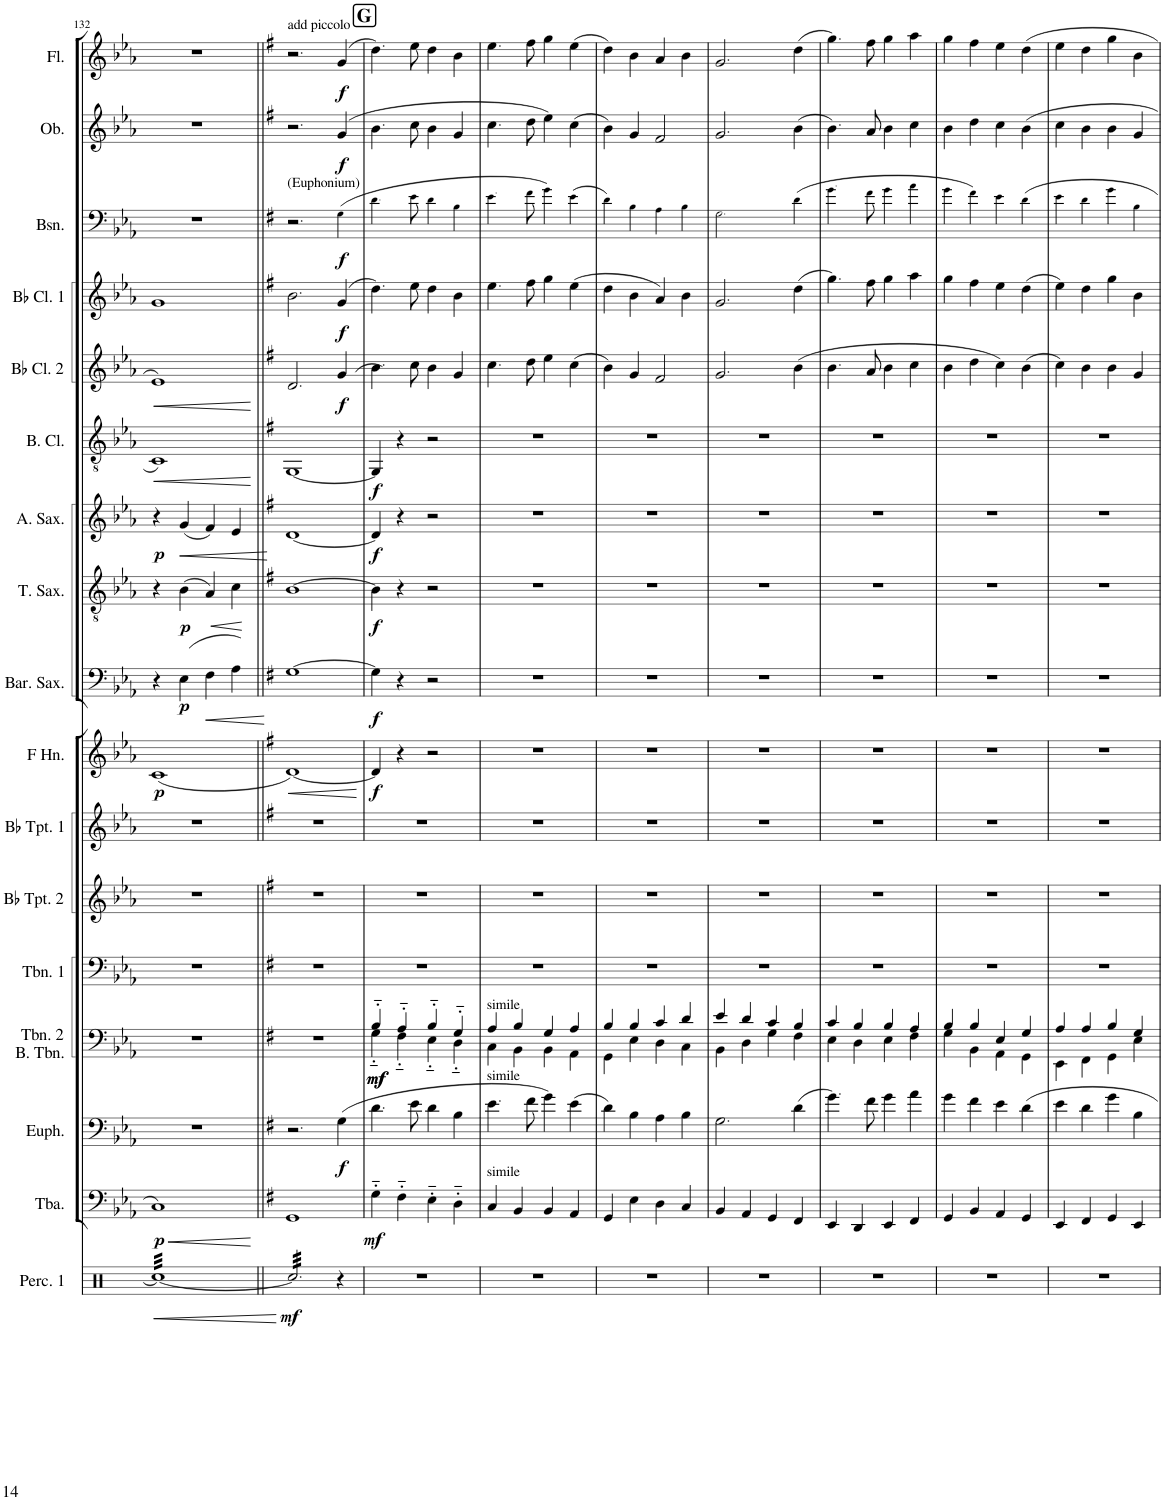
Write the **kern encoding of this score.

**kern	**dynam	**kern	**dynam	**kern	**dynam	**kern	**dynam	**kern	**kern	**kern	**kern	**dynam	**kern	**dynam	**kern	**dynam	**kern	**dynam	**kern	**dynam	**kern	**dynam	**kern	**dynam	**kern	**dynam	**kern	**dynam	**kern	**dynam
*part17	*part17	*part16	*part16	*part15	*part15	*part14	*part14	*part13	*part12	*part11	*part10	*part10	*part9	*part9	*part8	*part8	*part7	*part7	*part6	*part6	*part5	*part5	*part4	*part4	*part3	*part3	*part2	*part2	*part1	*part1
*staff17	*staff17	*staff16	*staff16	*staff15	*staff15	*staff14	*staff14	*staff13	*staff12	*staff11	*staff10	*staff10	*staff9	*staff9	*staff8	*staff8	*staff7	*staff7	*staff6	*staff6	*staff5	*staff5	*staff4	*staff4	*staff3	*staff3	*staff2	*staff2	*staff1	*staff1
*I"Percussion 1	*	*I"Tuba	*	*I"Euphonium	*	*I"Trombone 2 Bass Trombone	*	*I"Trombone 1	*I"Bb Trumpet 2	*I"Bb Trumpet 1	*I"Horn in F	*	*I"Baritone Saxophone	*	*I"Tenor Saxophone	*	*I"Alto Saxophone	*	*I"Bass Clarinet	*	*I"Bb Clarinet 2	*	*I"Bb Clarinet 1	*	*I"Bassoon	*	*I"Oboe	*	*I"Flute	*
*I'Perc. 1	*	*I'Tba.	*	*I'Euph.	*	*I'Tbn. 2 B. Tbn.	*	*I'Tbn. 1	*I'Bb Tpt. 2	*I'Bb Tpt. 1	*	*	*I'Bar. Sax.	*	*I'T. Sax.	*	*I'A. Sax.	*	*I'B. Cl.	*	*I'Bb Cl. 2	*	*I'Bb Cl. 1	*	*I'Bsn.	*	*I'Ob.	*	*I'Fl.	*
!!LO:PB:g=z
*clefX	*	*clefF4	*	*clefF4	*	*clefF4	*	*clefF4	*clefG2	*clefG2	*clefG2	*	*clefF4	*	*clefGv2	*	*clefG2	*	*clefGv2	*	*clefG2	*	*clefG2	*	*clefF4	*	*clefG2	*	*clefG2	*
*	*	*	*	*	*	*	*	*	*ITrd1c2	*ITrd1c2	*ITrd4c7	*	*ITrd12c21	*	*ITrd8c14	*	*ITrd5c9	*	*ITrd8c14	*	*ITrd1c2	*	*ITrd1c2	*	*	*	*	*	*	*
*k[]	*	*k[b-e-a-]	*	*k[b-e-a-]	*	*k[b-e-a-]	*	*k[b-e-a-]	*k[b-e-a-]	*k[b-e-a-]	*k[b-e-a-]	*	*k[b-e-a-]	*	*k[b-e-a-]	*	*k[b-e-a-]	*	*k[b-e-a-]	*	*k[b-e-a-]	*	*k[b-e-a-]	*	*k[b-e-a-]	*	*k[b-e-a-]	*	*k[b-e-a-]	*
*M4/4	*	*M4/4	*	*M4/4	*	*M4/4	*	*M4/4	*M4/4	*M4/4	*M4/4	*	*M4/4	*	*M4/4	*	*M4/4	*	*M4/4	*	*M4/4	*	*M4/4	*	*M4/4	*	*M4/4	*	*M4/4	*
=132	=132	=132	=132	=132	=132	=132	=132	=132	=132	=132	=132	=132	=132	=132	=132	=132	=132	=132	=132	=132	=132	=132	=132	=132	=132	=132	=132	=132	=132	=132
!	!LO:HP:b	!	!LO:HP:b	!	!	!	!	!	!	!	!	!	!	!	!	!	!	!	!	!LO:HP:b	!	!LO:HP:b	!	!	!	!	!	!	!	!
!	!	!	!LO:DY:n=1:b	!	!	!	!	!	!	!	!	!LO:DY:b	!	!	!	!	!	!LO:DY:b	!	!	!	!	!	!	!	!	!	!	!	!
*tremolo	*	*	*	*	*	*	*	*	*	*	*	*	*	*	*	*	*	*	*	*	*	*	*	*	*	*	*	*	*	*
32RccLLL	<	1C	< p	1r	.	1r	.	1r	1r	1r	(1c	p	4r	.	4r	.	4r	p	1C	<	1e-	<	1g	.	1r	.	1r	.	1r	.
32Rcc	.	.	.	.	.	.	.	.	.	.	.	.	.	.	.	.	.	.	.	.	.	.	.	.	.	.	.	.	.	.
32Rcc	.	.	.	.	.	.	.	.	.	.	.	.	.	.	.	.	.	.	.	.	.	.	.	.	.	.	.	.	.	.
32Rcc	.	.	.	.	.	.	.	.	.	.	.	.	.	.	.	.	.	.	.	.	.	.	.	.	.	.	.	.	.	.
32Rcc	.	.	.	.	.	.	.	.	.	.	.	.	.	.	.	.	.	.	.	.	.	.	.	.	.	.	.	.	.	.
32Rcc	.	.	.	.	.	.	.	.	.	.	.	.	.	.	.	.	.	.	.	.	.	.	.	.	.	.	.	.	.	.
32Rcc	.	.	.	.	.	.	.	.	.	.	.	.	.	.	.	.	.	.	.	.	.	.	.	.	.	.	.	.	.	.
32Rcc	.	.	.	.	.	.	.	.	.	.	.	.	.	.	.	.	.	.	.	.	.	.	.	.	.	.	.	.	.	.
!	!	!	!	!	!	!	!	!	!	!	!	!	!	!LO:DY:b	!	!LO:DY:b	!	!LO:HP:b	!	!	!	!	!	!	!	!	!	!	!	!
32Rcc	.	.	.	.	.	.	.	.	.	.	.	.	(4E-\	p	(4B-\	p	(4g/	<	.	.	.	.	.	.	.	.	.	.	.	.
32Rcc	.	.	.	.	.	.	.	.	.	.	.	.	.	.	.	.	.	.	.	.	.	.	.	.	.	.	.	.	.	.
32Rcc	.	.	.	.	.	.	.	.	.	.	.	.	.	.	.	.	.	.	.	.	.	.	.	.	.	.	.	.	.	.
32Rcc	.	.	.	.	.	.	.	.	.	.	.	.	.	.	.	.	.	.	.	.	.	.	.	.	.	.	.	.	.	.
32Rcc	.	.	.	.	.	.	.	.	.	.	.	.	.	.	.	.	.	.	.	.	.	.	.	.	.	.	.	.	.	.
32Rcc	.	.	.	.	.	.	.	.	.	.	.	.	.	.	.	.	.	.	.	.	.	.	.	.	.	.	.	.	.	.
32Rcc	.	.	.	.	.	.	.	.	.	.	.	.	.	.	.	.	.	.	.	.	.	.	.	.	.	.	.	.	.	.
32Rcc	.	.	.	.	.	.	.	.	.	.	.	.	.	.	.	.	.	.	.	.	.	.	.	.	.	.	.	.	.	.
!	!	!	!	!	!	!	!	!	!	!	!	!	!	!LO:HP:b	!	!LO:HP:b	!	!	!	!	!	!	!	!	!	!	!	!	!	!
32Rcc	.	.	.	.	.	.	.	.	.	.	.	.	4F\	<	4A-/)	<	4f/)	[	.	.	.	.	.	.	.	.	.	.	.	.
32Rcc	.	.	.	.	.	.	.	.	.	.	.	.	.	.	.	.	.	.	.	.	.	.	.	.	.	.	.	.	.	.
32Rcc	.	.	.	.	.	.	.	.	.	.	.	.	.	.	.	.	.	.	.	.	.	.	.	.	.	.	.	.	.	.
32Rcc	.	.	.	.	.	.	.	.	.	.	.	.	.	.	.	.	.	.	.	.	.	.	.	.	.	.	.	.	.	.
32Rcc	.	.	.	.	.	.	.	.	.	.	.	.	.	.	.	.	.	.	.	.	.	.	.	.	.	.	.	.	.	.
32Rcc	.	.	.	.	.	.	.	.	.	.	.	.	.	.	.	.	.	.	.	.	.	.	.	.	.	.	.	.	.	.
32Rcc	.	.	.	.	.	.	.	.	.	.	.	.	.	.	.	.	.	.	.	.	.	.	.	.	.	.	.	.	.	.
32Rcc	.	.	.	.	.	.	.	.	.	.	.	.	.	.	.	.	.	.	.	.	.	.	.	.	.	.	.	.	.	.
32Rcc	.	.	.	.	.	.	.	.	.	.	.	.	4A-\)	[	4c\	[	4e-/	.	.	.	.	.	.	.	.	.	.	.	.	.
32Rcc	.	.	.	.	.	.	.	.	.	.	.	.	.	.	.	.	.	.	.	.	.	.	.	.	.	.	.	.	.	.
32Rcc	.	.	.	.	.	.	.	.	.	.	.	.	.	.	.	.	.	.	.	.	.	.	.	.	.	.	.	.	.	.
32Rcc	.	.	.	.	.	.	.	.	.	.	.	.	.	.	.	.	.	.	.	.	.	.	.	.	.	.	.	.	.	.
32Rcc	.	.	.	.	.	.	.	.	.	.	.	.	.	.	.	.	.	.	.	.	.	.	.	.	.	.	.	.	.	.
32Rcc	.	.	.	.	.	.	.	.	.	.	.	.	.	.	.	.	.	.	.	.	.	.	.	.	.	.	.	.	.	.
32Rcc	.	.	.	.	.	.	.	.	.	.	.	.	.	.	.	.	.	.	.	.	.	.	.	.	.	.	.	.	.	.
32RccJJJ	.	.	.	.	.	.	.	.	.	.	.	.	.	.	.	.	.	.	.	.	.	.	.	.	.	.	.	.	.	.
.	[	.	[	.	.	.	.	.	.	.	.	.	.	.	.	.	.	.	.	[	.	[	.	.	.	.	.	.	.	.
=133||	=133||	=133||	=133||	=133||	=133||	=133||	=133||	=133||	=133||	=133||	=133||	=133||	=133||	=133||	=133||	=133||	=133||	=133||	=133||	=133||	=133||	=133||	=133||	=133||	=133||	=133||	=133||	=133||	=133||	=133||
*	*	*k[f#]	*	*k[f#]	*	*k[f#]	*	*k[f#]	*k[f#]	*k[f#]	*k[f#]	*	*k[f#]	*	*k[f#]	*	*k[f#]	*	*k[f#]	*	*k[f#]	*	*k[f#]	*	*k[f#]	*	*k[f#]	*	*k[f#]	*
!	!	!	!	!	!	!	!	!	!	!	!	!	!	!	!	!	!	!	!	!	!	!	!	!	!	!	!	!	!LO:TX:a:t=add piccolo	!
!	!	!	!	!	!	!	!	!	!	!	!	!	!	!	!	!	!	!	!	!	!	!	!	!	!LO:TX:a:t=(Euphonium)	!	!	!	!	!
!	!LO:DY:b	!	!	!	!	!	!	!	!	!	!	!LO:HP:b	!	!	!	!	!	!	!	!	!	!	!	!	!	!	!	!	!	!
32Rcc/]LLL	mf	1GG	.	2.r	.	1r	.	1r	1r	1r	[1d)	<	[1G	.	[1B	.	[1d	.	[1GG	.	2.d/	.	2.b\	.	2.r	.	2.r	.	2.r	.
32Rcc/	.	.	.	.	.	.	.	.	.	.	.	.	.	.	.	.	.	.	.	.	.	.	.	.	.	.	.	.	.	.
32Rcc/	.	.	.	.	.	.	.	.	.	.	.	.	.	.	.	.	.	.	.	.	.	.	.	.	.	.	.	.	.	.
32Rcc/	.	.	.	.	.	.	.	.	.	.	.	.	.	.	.	.	.	.	.	.	.	.	.	.	.	.	.	.	.	.
32Rcc/	.	.	.	.	.	.	.	.	.	.	.	.	.	.	.	.	.	.	.	.	.	.	.	.	.	.	.	.	.	.
32Rcc/	.	.	.	.	.	.	.	.	.	.	.	.	.	.	.	.	.	.	.	.	.	.	.	.	.	.	.	.	.	.
32Rcc/	.	.	.	.	.	.	.	.	.	.	.	.	.	.	.	.	.	.	.	.	.	.	.	.	.	.	.	.	.	.
32Rcc/	.	.	.	.	.	.	.	.	.	.	.	.	.	.	.	.	.	.	.	.	.	.	.	.	.	.	.	.	.	.
32Rcc/	.	.	.	.	.	.	.	.	.	.	.	.	.	.	.	.	.	.	.	.	.	.	.	.	.	.	.	.	.	.
32Rcc/	.	.	.	.	.	.	.	.	.	.	.	.	.	.	.	.	.	.	.	.	.	.	.	.	.	.	.	.	.	.
32Rcc/	.	.	.	.	.	.	.	.	.	.	.	.	.	.	.	.	.	.	.	.	.	.	.	.	.	.	.	.	.	.
32Rcc/	.	.	.	.	.	.	.	.	.	.	.	.	.	.	.	.	.	.	.	.	.	.	.	.	.	.	.	.	.	.
32Rcc/	.	.	.	.	.	.	.	.	.	.	.	.	.	.	.	.	.	.	.	.	.	.	.	.	.	.	.	.	.	.
32Rcc/	.	.	.	.	.	.	.	.	.	.	.	.	.	.	.	.	.	.	.	.	.	.	.	.	.	.	.	.	.	.
32Rcc/	.	.	.	.	.	.	.	.	.	.	.	.	.	.	.	.	.	.	.	.	.	.	.	.	.	.	.	.	.	.
32Rcc/	.	.	.	.	.	.	.	.	.	.	.	.	.	.	.	.	.	.	.	.	.	.	.	.	.	.	.	.	.	.
32Rcc/	.	.	.	.	.	.	.	.	.	.	.	.	.	.	.	.	.	.	.	.	.	.	.	.	.	.	.	.	.	.
32Rcc/	.	.	.	.	.	.	.	.	.	.	.	.	.	.	.	.	.	.	.	.	.	.	.	.	.	.	.	.	.	.
32Rcc/	.	.	.	.	.	.	.	.	.	.	.	.	.	.	.	.	.	.	.	.	.	.	.	.	.	.	.	.	.	.
32Rcc/	.	.	.	.	.	.	.	.	.	.	.	.	.	.	.	.	.	.	.	.	.	.	.	.	.	.	.	.	.	.
32Rcc/	.	.	.	.	.	.	.	.	.	.	.	.	.	.	.	.	.	.	.	.	.	.	.	.	.	.	.	.	.	.
32Rcc/	.	.	.	.	.	.	.	.	.	.	.	.	.	.	.	.	.	.	.	.	.	.	.	.	.	.	.	.	.	.
32Rcc/	.	.	.	.	.	.	.	.	.	.	.	.	.	.	.	.	.	.	.	.	.	.	.	.	.	.	.	.	.	.
32Rcc/JJJ	.	.	.	.	.	.	.	.	.	.	.	.	.	.	.	.	.	.	.	.	.	.	.	.	.	.	.	.	.	.
*Xtremolo	*	*	*	*	*	*	*	*	*	*	*	*	*	*	*	*	*	*	*	*	*	*	*	*	*	*	*	*	*	*
!	!	!	!	!	!LO:DY:b	!	!	!	!	!	!	!	!	!	!	!	!	!	!	!	!	!LO:DY:b	!	!LO:DY:b	!	!LO:DY:b	!	!LO:DY:b	!	!LO:DY:b
4r	.	.	.	(4G\	f	.	.	.	.	.	.	.	.	.	.	.	.	.	.	.	(>4g/	f	(>4g/	f	(4G\	f	(>4g/	f	(>4g/	f
.	.	.	.	.	.	.	.	.	.	.	.	[	.	.	.	.	.	.	.	.	.	.	.	.	.	.	.	.	.	.
!!LO:REH:place=s1:a:B:cj:fs=14:t=G
=134	=134	=134	=134	=134	=134	=134	=134	=134	=134	=134	=134	=134	=134	=134	=134	=134	=134	=134	=134	=134	=134	=134	=134	=134	=134	=134	=134	=134	=134	=134
*	*	*	*	*	*	*^	*	*	*	*	*	*	*	*	*	*	*	*	*	*	*	*	*	*	*	*	*	*	*	*
!	!	!	!LO:DY:b	!	!	!	!	!LO:DY:b	!	!	!	!	!	!	!	!	!	!	!	!	!	!	!	!	!	!	!	!	!	!	!
!	!	!	!	!	!	!	!	!LO:DY:n=1:b	!	!	!	!	!LO:DY:b	!	!LO:DY:b	!	!LO:DY:b	!	!LO:DY:b	!	!LO:DY:b	!	!	!	!	!	!	!	!	!	!
1r	.	4G'~\	mf	4.d\	.	4B'~/	4G'~\	mf mf	1r	1r	1r	4d/]	f	4G\]	f	4B\]	f	4d/]	f	4GG/]	f	4.b\)	.	4.dd\)	.	4.d\	.	4.b\	.	4.dd\)	.
.	.	4F#'~\	.	.	.	4A'~/	4F#'~\	.	.	.	.	4r	.	4r	.	4r	.	4r	.	4r	.	.	.	.	.	.	.	.	.	.	.
.	.	.	.	8e\	.	.	.	.	.	.	.	.	.	.	.	.	.	.	.	.	.	8cc\	.	8ee\	.	8e\	.	8cc\	.	8ee\	.
.	.	4E'~\	.	4d\	.	4B'~/	4E'~\	.	.	.	.	2r	.	2r	.	2r	.	2r	.	2r	.	4b\	.	4dd\	.	4d\	.	4b\	.	4dd\	.
.	.	4D'~\	.	4B\	.	4G'~/	4D'~\	.	.	.	.	.	.	.	.	.	.	.	.	.	.	4g/	.	4b\	.	4B\	.	4g/	.	4b\	.
=135	=135	=135	=135	=135	=135	=135	=135	=135	=135	=135	=135	=135	=135	=135	=135	=135	=135	=135	=135	=135	=135	=135	=135	=135	=135	=135	=135	=135	=135	=135	=135
!	!	!	!	!	!	!LO:TX:b:t=simile	!	!	!	!	!	!	!	!	!	!	!	!	!	!	!	!	!	!	!	!	!	!	!	!	!
!	!	!	!	!	!	!LO:TX:a:t=simile	!	!	!	!	!	!	!	!	!	!	!	!	!	!	!	!	!	!	!	!	!	!	!	!	!
!	!	!LO:TX:a:t=simile	!	!	!	!	!	!	!	!	!	!	!	!	!	!	!	!	!	!	!	!	!	!	!	!	!	!	!	!	!
1r	.	4C/	.	4.e\	.	4A/	4C\	.	1r	1r	1r	1r	.	1r	.	1r	.	1r	.	1r	.	4.cc\	.	4.ee\	.	4.e\	.	4.cc\	.	4.ee\	.
.	.	4BB/	.	.	.	4B/	4BB\	.	.	.	.	.	.	.	.	.	.	.	.	.	.	.	.	.	.	.	.	.	.	.	.
.	.	.	.	8f#\	.	.	.	.	.	.	.	.	.	.	.	.	.	.	.	.	.	8dd\	.	8ff#\	.	8f#\	.	8dd\	.	8ff#\	.
.	.	4BB/	.	4g\)	.	4G/	4BB\	.	.	.	.	.	.	.	.	.	.	.	.	.	.	4ee\	.	4gg\	.	4g\)	.	4ee\)	.	4gg\	.
.	.	4AA/	.	(4e\	.	4A/	4AA\	.	.	.	.	.	.	.	.	.	.	.	.	.	.	(4cc\	.	(4ee\	.	(4e\	.	(4cc\	.	(4ee\	.
=136	=136	=136	=136	=136	=136	=136	=136	=136	=136	=136	=136	=136	=136	=136	=136	=136	=136	=136	=136	=136	=136	=136	=136	=136	=136	=136	=136	=136	=136	=136	=136
1r	.	4GG/	.	4d\)	.	4B/	4GG\	.	1r	1r	1r	1r	.	1r	.	1r	.	1r	.	1r	.	4b\)	.	4dd\	.	4d\)	.	4b\)	.	4dd\)	.
.	.	4E\	.	4B\	.	4B/	4E\	.	.	.	.	.	.	.	.	.	.	.	.	.	.	4g/	.	4b\	.	4B\	.	4g/	.	4b\	.
.	.	4D\	.	4A\	.	4c/	4D\	.	.	.	.	.	.	.	.	.	.	.	.	.	.	2f#/	.	4a/)	.	4A\	.	2f#/	.	4a/	.
.	.	4C/	.	4B\	.	4d/	4C\	.	.	.	.	.	.	.	.	.	.	.	.	.	.	.	.	4b\	.	4B\	.	.	.	4b\	.
=137	=137	=137	=137	=137	=137	=137	=137	=137	=137	=137	=137	=137	=137	=137	=137	=137	=137	=137	=137	=137	=137	=137	=137	=137	=137	=137	=137	=137	=137	=137	=137
1r	.	4BB/	.	2.G\	.	4e/	4BB\	.	1r	1r	1r	1r	.	1r	.	1r	.	1r	.	1r	.	2.g/	.	2.g/	.	2.G\	.	2.g/	.	2.g/	.
.	.	4AA/	.	.	.	4d/	4D\	.	.	.	.	.	.	.	.	.	.	.	.	.	.	.	.	.	.	.	.	.	.	.	.
.	.	4GG/	.	.	.	4c/	4G\	.	.	.	.	.	.	.	.	.	.	.	.	.	.	.	.	.	.	.	.	.	.	.	.
.	.	4FF#/	.	(4d\	.	4B/	4F#\	.	.	.	.	.	.	.	.	.	.	.	.	.	.	(4b\	.	(4dd\	.	(4d\	.	(4b\	.	(4dd\	.
=138	=138	=138	=138	=138	=138	=138	=138	=138	=138	=138	=138	=138	=138	=138	=138	=138	=138	=138	=138	=138	=138	=138	=138	=138	=138	=138	=138	=138	=138	=138	=138
1r	.	4EE/	.	4.g\)	.	4c/	4E\	.	1r	1r	1r	1r	.	1r	.	1r	.	1r	.	1r	.	4.b\	.	4.gg\)	.	4.g\	.	4.b\)	.	4.gg\)	.
.	.	4DD/	.	.	.	4B/	4D\	.	.	.	.	.	.	.	.	.	.	.	.	.	.	.	.	.	.	.	.	.	.	.	.
.	.	.	.	8f#\	.	.	.	.	.	.	.	.	.	.	.	.	.	.	.	.	.	8a/	.	8ff#\	.	8f#\	.	8a/	.	8ff#\	.
.	.	4EE/	.	4g\	.	4B/	4E\	.	.	.	.	.	.	.	.	.	.	.	.	.	.	4b\	.	4gg\	.	4g\	.	4b\	.	4gg\	.
.	.	4FF#/	.	4a\	.	4A/	4F#\	.	.	.	.	.	.	.	.	.	.	.	.	.	.	4cc\	.	4aa\	.	4a\	.	4cc\	.	4aa\	.
=139	=139	=139	=139	=139	=139	=139	=139	=139	=139	=139	=139	=139	=139	=139	=139	=139	=139	=139	=139	=139	=139	=139	=139	=139	=139	=139	=139	=139	=139	=139	=139
1r	.	4GG/	.	4g\	.	4B/	4G\	.	1r	1r	1r	1r	.	1r	.	1r	.	1r	.	1r	.	4b\	.	4gg\	.	4g\	.	4b\	.	4gg\	.
.	.	4BB/	.	4f#\	.	4B/	4BB\	.	.	.	.	.	.	.	.	.	.	.	.	.	.	4dd\	.	4ff#\	.	4f#\)	.	4dd\	.	4ff#\	.
.	.	4AA/	.	4e\	.	4E/	4AA\	.	.	.	.	.	.	.	.	.	.	.	.	.	.	4cc\)	.	4ee\	.	4e\	.	4cc\	.	4ee\	.
.	.	4GG/	.	4d\	.	4G/	4GG\	.	.	.	.	.	.	.	.	.	.	.	.	.	.	(4b\	.	(4dd\	.	4d\	.	4b\	.	4dd\	.
=140	=140	=140	=140	=140	=140	=140	=140	=140	=140	=140	=140	=140	=140	=140	=140	=140	=140	=140	=140	=140	=140	=140	=140	=140	=140	=140	=140	=140	=140	=140	=140
1r	.	4EE/	.	4e\	.	4A/	4EE\	.	1r	1r	1r	1r	.	1r	.	1r	.	1r	.	1r	.	4cc\)	.	4ee\)	.	4e\	.	4cc\	.	4ee\	.
.	.	4FF#/	.	4d\	.	4A/	4FF#\	.	.	.	.	.	.	.	.	.	.	.	.	.	.	4b\	.	4dd\	.	4d\	.	4b\	.	4dd\	.
.	.	4GG/	.	4g\	.	4B/	4GG\	.	.	.	.	.	.	.	.	.	.	.	.	.	.	4b\	.	4gg\	.	4g\	.	4b\	.	4gg\	.
.	.	4EE/	.	4B\	.	4G/	4E\	.	.	.	.	.	.	.	.	.	.	.	.	.	.	4g/	.	4b\	.	4B\	.	4g/	.	4b\	.
*	*	*	*	*	*	*v	*v	*	*	*	*	*	*	*	*	*	*	*	*	*	*	*	*	*	*	*	*	*	*	*	*
=	=	=	=	=	=	=	=	=	=	=	=	=	=	=	=	=	=	=	=	=	=	=	=	=	=	=	=	=	=	=
*-	*-	*-	*-	*-	*-	*-	*-	*-	*-	*-	*-	*-	*-	*-	*-	*-	*-	*-	*-	*-	*-	*-	*-	*-	*-	*-	*-	*-	*-	*-
